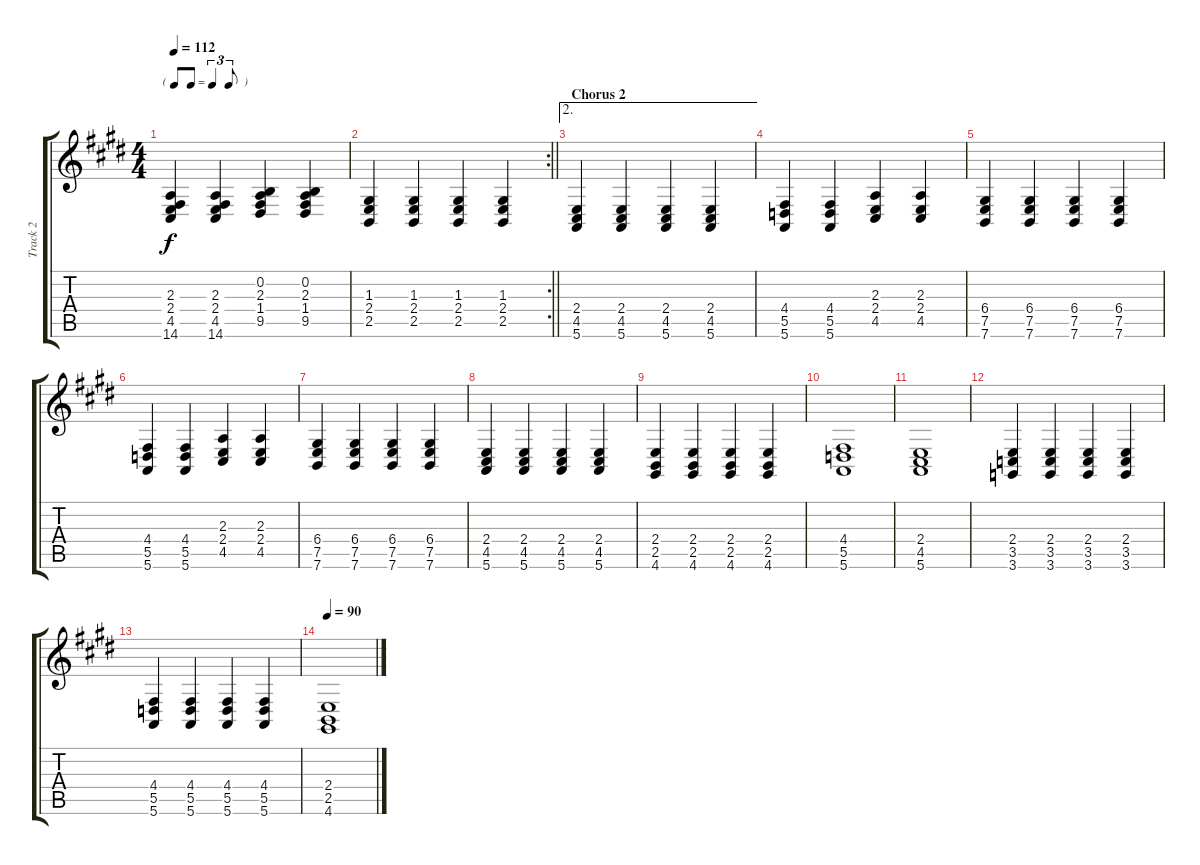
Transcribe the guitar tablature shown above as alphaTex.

\track ("Track 2" "Track 2") {instrument acousticgrandpiano}
\staff {score tabs}
\tuning (E4 B3 G3 D3 A2 E2) {hide}
\ts (4 4)
\tf triplet8th
\tempo 112
\clef g2
\ks e
(2.3 2.4 4.5 14.6).4{dy f} (2.3 2.4 4.5 14.6).4 (0.2 2.3 1.4 9.5).4 (0.2 2.3 1.4 9.5).4 |
\rc 2
\barLineRight lightlight
(1.3 2.4 2.5).4 (1.3 2.4 2.5).4 (1.3 2.4 2.5).4 (1.3 2.4 2.5).4 |
\ae 2
\section ("" "Chorus 2")
(2.4 4.5 5.6).4 (2.4 4.5 5.6).4 (2.4 4.5 5.6).4 (2.4 4.5 5.6).4 |
(4.4 5.5 5.6).4 (4.4 5.5 5.6).4 (2.3 2.4 4.5).4 (2.3 2.4 4.5).4 |
(6.4 7.5 7.6).4 (6.4 7.5 7.6).4 (6.4 7.5 7.6).4 (6.4 7.5 7.6).4 |
(4.4 5.5 5.6).4 (4.4 5.5 5.6).4 (2.3 2.4 4.5).4 (2.3 2.4 4.5).4 |
(6.4 7.5 7.6).4 (6.4 7.5 7.6).4 (6.4 7.5 7.6).4 (6.4 7.5 7.6).4 |
(2.4 4.5 5.6).4 (2.4 4.5 5.6).4 (2.4 4.5 5.6).4 (2.4 4.5 5.6).4 |
(2.4 2.5 4.6).4 (2.4 2.5 4.6).4 (2.4 2.5 4.6).4 (2.4 2.5 4.6).4 |
(4.4 5.5 5.6).1 |
(2.4 4.5 5.6).1 |
(2.4 3.5 3.6).4 (2.4 3.5 3.6).4 (2.4 3.5 3.6).4 (2.4 3.5 3.6).4 |
(4.4 5.5 5.6).4 (4.4 5.5 5.6).4 (4.4 5.5 5.6).4 (4.4 5.5 5.6).4 |
\tempo 90
(2.4 2.5 4.6).1
